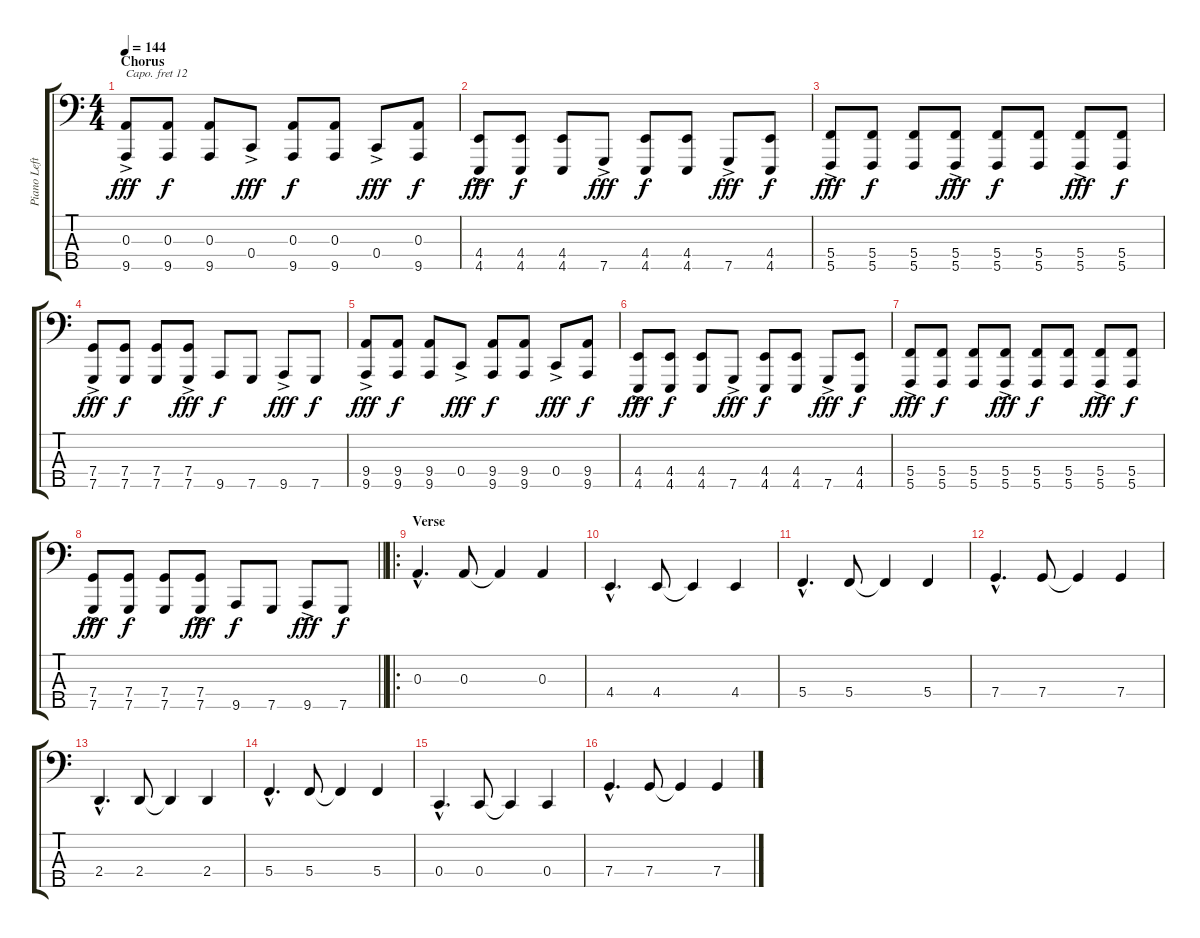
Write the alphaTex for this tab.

\track ("Piano Left Hand" "Piano Left") {instrument acousticgrandpiano}
\staff {score tabs}
\capo 12
\tuning (G2 D2 A1 C1 C0) {hide}
\ts (4 4)
\section ("" "Chorus")
\tempo 144
\clef f4
\ks c
(0.3{ac} 9.5{ac}).8{dy fff} (0.3 9.5).8{dy f} (0.3 9.5).8 0.4{ac}.8{dy fff} (0.3 9.5).8{dy f} (0.3 9.5).8 0.4{ac}.8{dy fff} (0.3 9.5).8{dy f} |
(4.4{ac} 4.5{ac}).8{dy fff} (4.4 4.5).8{dy f} (4.4 4.5).8 7.5{ac}.8{dy fff} (4.4 4.5).8{dy f} (4.4 4.5).8 7.5{ac}.8{dy fff} (4.4 4.5).8{dy f} |
(5.4{ac} 5.5{ac}).8{dy fff} (5.4 5.5).8{dy f} (5.4 5.5).8 (5.4{ac} 5.5{ac}).8{dy fff} (5.4 5.5).8{dy f} (5.4 5.5).8 (5.4{ac} 5.5{ac}).8{dy fff} (5.4 5.5).8{dy f} |
(7.4{ac} 7.5{ac}).8{dy fff} (7.4 7.5).8{dy f} (7.4 7.5).8 (7.4{ac} 7.5{ac}).8{dy fff} 9.5.8{dy f} 7.5.8 9.5{ac}.8{dy fff} 7.5.8{dy f} |
(9.4{ac} 9.5{ac}).8{dy fff} (9.4 9.5).8{dy f} (9.4 9.5).8 0.4{ac}.8{dy fff} (9.4 9.5).8{dy f} (9.4 9.5).8 0.4{ac}.8{dy fff} (9.4 9.5).8{dy f} |
(4.4{ac} 4.5{ac}).8{dy fff} (4.4 4.5).8{dy f} (4.4 4.5).8 7.5{ac}.8{dy fff} (4.4 4.5).8{dy f} (4.4 4.5).8 7.5{ac}.8{dy fff} (4.4 4.5).8{dy f} |
(5.4{ac} 5.5{ac}).8{dy fff} (5.4 5.5).8{dy f} (5.4 5.5).8 (5.4{ac} 5.5{ac}).8{dy fff} (5.4 5.5).8{dy f} (5.4 5.5).8 (5.4{ac} 5.5{ac}).8{dy fff} (5.4 5.5).8{dy f} |
\barLineRight lightlight
(7.4{ac} 7.5{ac}).8{dy fff} (7.4 7.5).8{dy f} (7.4 7.5).8 (7.4{ac} 7.5{ac}).8{dy fff} 9.5.8{dy f} 7.5.8 9.5{ac}.8{dy fff} 7.5.8{dy f} |
\ro
\section ("" "Verse")
0.3{hac}.4{d} 0.3.8 0.3{t}.4 0.3.4 |
4.4{hac}.4{d} 4.4.8 4.4{t}.4 4.4.4 |
5.4{hac}.4{d} 5.4.8 5.4{t}.4 5.4.4 |
7.4{hac}.4{d} 7.4.8 7.4{t}.4 7.4.4 |
2.4{hac}.4{d} 2.4.8 2.4{t}.4 2.4.4 |
5.4{hac}.4{d} 5.4.8 5.4{t}.4 5.4.4 |
0.4{hac}.4{d} 0.4.8 0.4{t}.4 0.4.4 |
7.4{hac}.4{d} 7.4.8 7.4{t}.4 7.4.4
